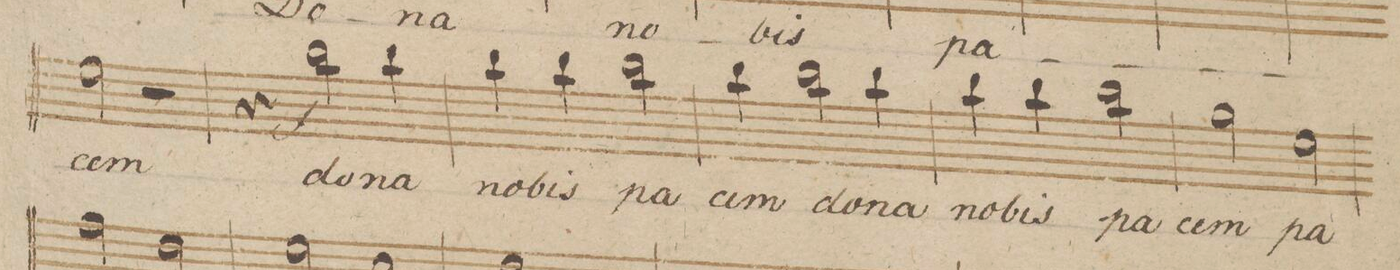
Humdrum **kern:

**kern	**text	**dynam
*I"Alto.	*	*
*clefC3	*	*
*k[b-]	*	*
*met(c|)	*	*
*M2/2	*	*
2f\	-cem	.
2r	.	.
=9	=9	=9
4r	.	.
2cc\	do-	f
4cc\	-na	.
=10	=10	=10
4cc\	no-	.
4cc\	-bis	.
2cc\	pa-	.
=11	=11	=11
4cc\	-cem	.
2cc\	do-	.
4cc\	-na	.
=12	=12	=12
4cc\	no-	.
4cc\	-bis	.
2cc\	pa-	.
=13	=13	=13
2a\	-cem	.
2f\	pa-	.
=14	=14	=14
*-	*-	*-
